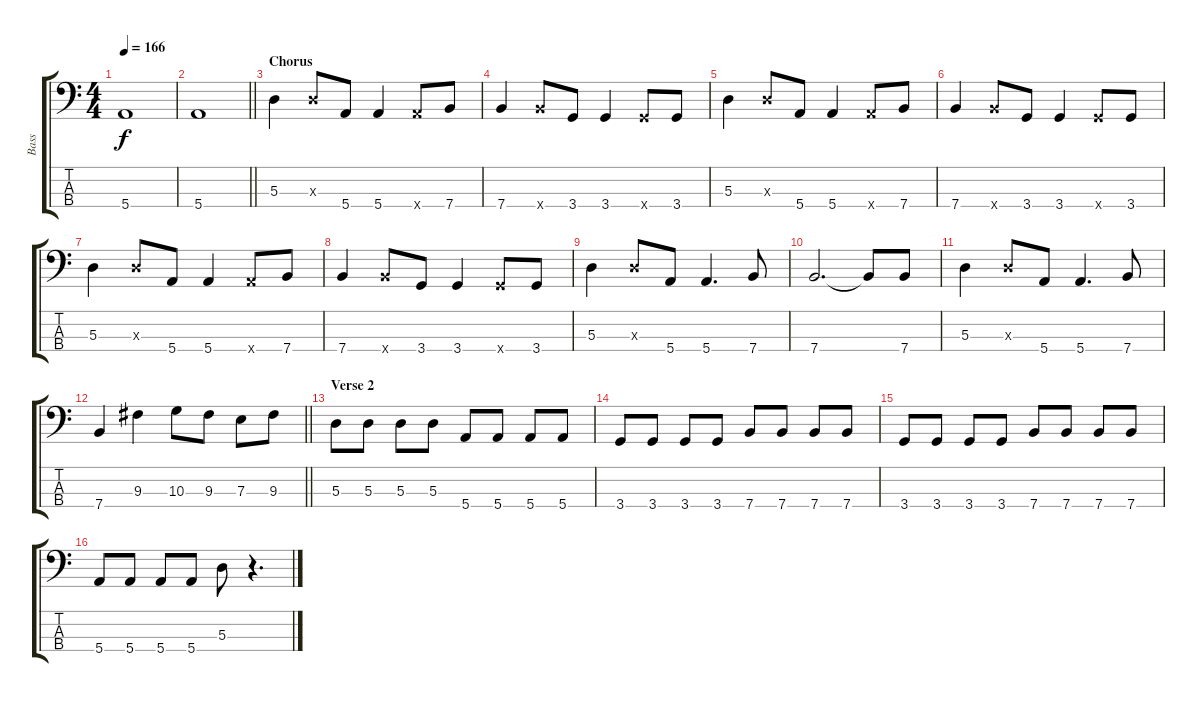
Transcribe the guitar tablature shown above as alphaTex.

\track ("Bass" "Bass") {instrument electricbasspick}
\staff {score tabs}
\tuning (G2 D2 A1 E1) {hide}
\ts (4 4)
\tempo 166
\clef f4
\ks c
5.4.1{dy f} |
\barLineRight lightlight
5.4.1 |
\section ("" "Chorus")
5.3.4 5.3{x}.8 5.4.8 5.4.4 5.4{x}.8 7.4.8 |
7.4.4 7.4{x}.8 3.4.8 3.4.4 3.4{x}.8 3.4.8 |
5.3.4 5.3{x}.8 5.4.8 5.4.4 5.4{x}.8 7.4.8 |
7.4.4 7.4{x}.8 3.4.8 3.4.4 3.4{x}.8 3.4.8 |
5.3.4 5.3{x}.8 5.4.8 5.4.4 5.4{x}.8 7.4.8 |
7.4.4 7.4{x}.8 3.4.8 3.4.4 3.4{x}.8 3.4.8 |
5.3.4 5.3{x}.8 5.4.8 5.4.4{d} 7.4.8 |
7.4.2{d} 7.4{t}.8 7.4.8 |
5.3.4 5.3{x}.8 5.4.8 5.4.4{d} 7.4.8 |
\barLineRight lightlight
7.4.4 9.3.4 10.3.8 9.3.8 7.3.8 9.3.8 |
\section ("" "Verse 2")
5.3.8 5.3.8 5.3.8 5.3.8 5.4.8 5.4.8 5.4.8 5.4.8 |
3.4.8 3.4.8 3.4.8 3.4.8 7.4.8 7.4.8 7.4.8 7.4.8 |
3.4.8 3.4.8 3.4.8 3.4.8 7.4.8 7.4.8 7.4.8 7.4.8 |
5.4.8 5.4.8 5.4.8 5.4.8 5.3.8 r.4{d}
